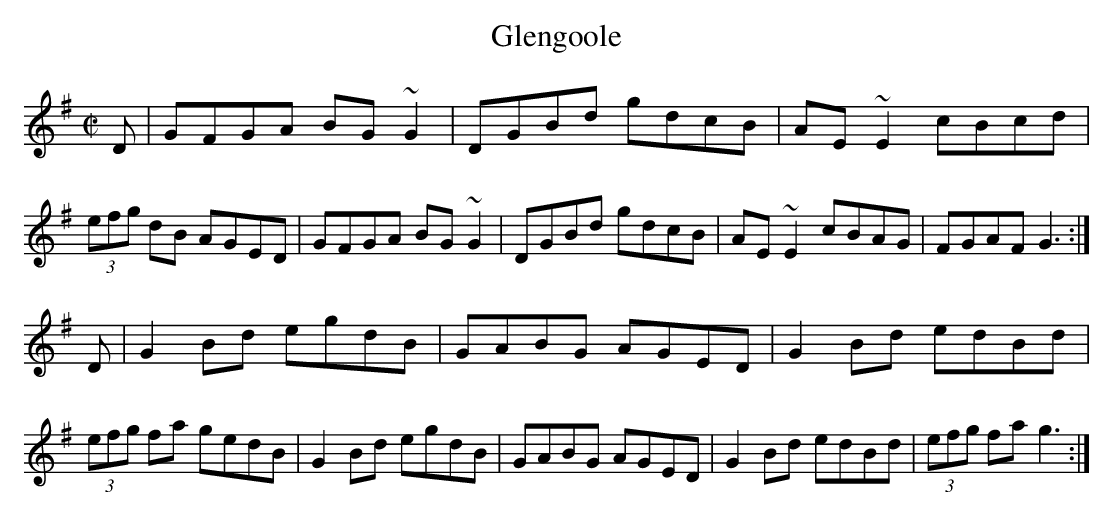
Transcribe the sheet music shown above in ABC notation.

X:1.1
T:Glengoole
M:C|
K:G
D|GFGA BG~G2|DGBd gdcB|AE~E2 cBcd|(3efg dB AGED|             GFGA BG~G2|DGBd gdcB|AE~E2 cBAG|FGAF G3:|
D|G2Bd egdB|GABG AGED|G2Bd edBd|(3efg fa gedB|               G2Bd egdB|GABG AGED|G2Bd edBd|(3efg fa g3:|
